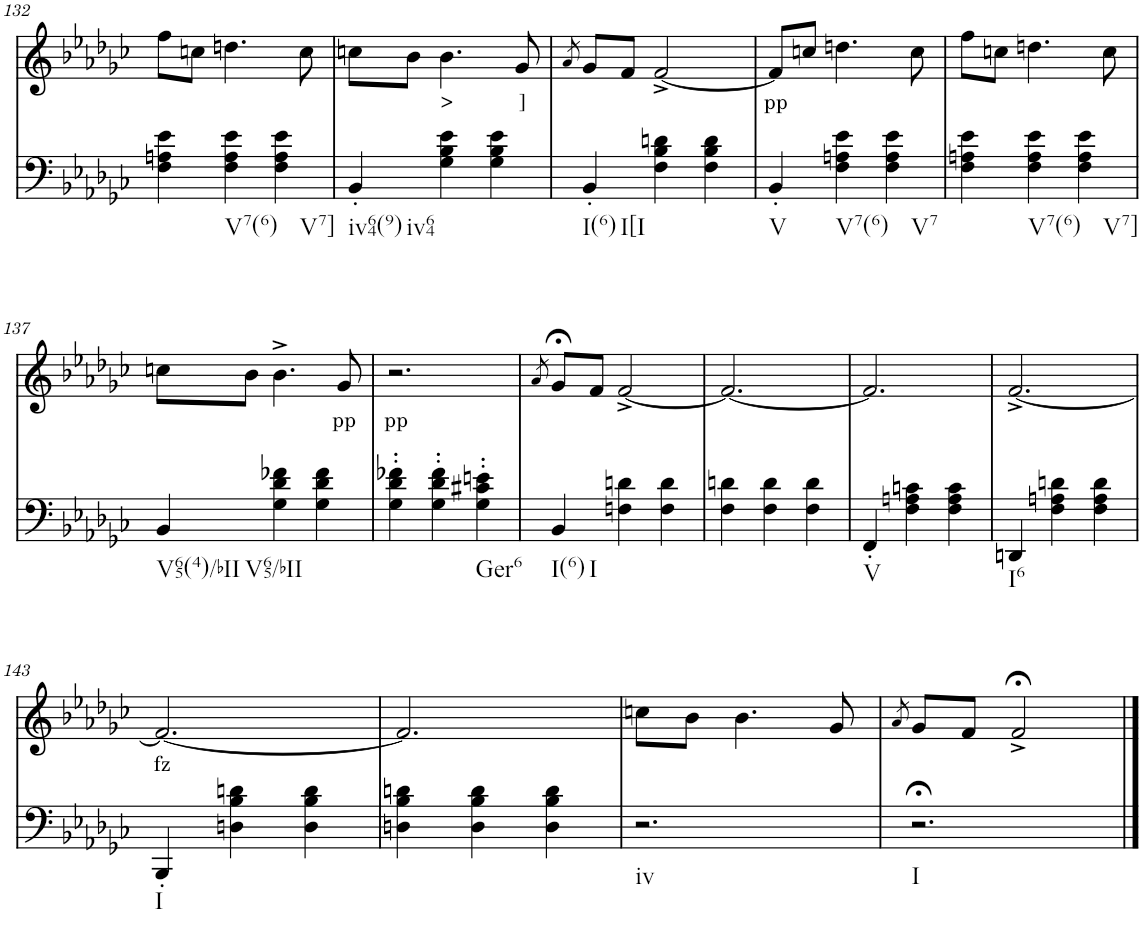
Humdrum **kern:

**kern	**kern	**text
*part2	*part1	*part1
*staff2	*staff1	*staff1
*I"piano	*I"piano	*
*I'Pno	*I'Pno	*
!!LO:PB:g=z
*clefF4	*clefG2	*
*k[b-e-a-d-g-c-]	*k[b-e-a-d-g-c-]	*
*e-:	*e-:	*
*M3/4	*M3/4	*
=132	=132	=132
4F\ 4An\ 4e-\	8ff\L	.
.	8ccn\J	.
!LO:TX:b:t=V7(6)	!	!
4F\ 4A\ 4e-\	4.ddn\	.
!LO:TX:b:t=V7]	!	!
4F\ 4A\ 4e-\	.	.
.	8cc\	.
=133	=133	=133
!LO:TX:b:t=iv64(9)	!	!
!LO:TX:b:t=iv64	!	!
4BB-'/	8ccn\L	.
.	8b-\J	.
!	!	!LO:LY:b
4G-\ 4B-\ 4e-\	4.b-\	>
4G-\ 4B-\ 4e-\	.	.
!	!	!LO:LY:b
.	8g-/	]
=134	=134	=134
.	8qa-/	.
!LO:TX:b:t=I(6)	!	!
!LO:TX:b:t=I[I	!	!
4BB-'/	8g-/L	.
.	8f/J	.
4F\ 4B-\ 4dn\	[2f^/	.
4F\ 4B-\ 4d\	.	.
=135	=135	=135
!LO:TX:b:t=V	!	!
!	!	!LO:LY:b
4BB-'/	8f/L]	pp
.	8ccn/J	.
!LO:TX:b:t=V7(6)	!	!
4F\ 4An\ 4e-\	4.ddn\	.
!LO:TX:b:t=V7	!	!
4F\ 4A\ 4e-\	.	.
.	8cc\	.
=136	=136	=136
4F\ 4An\ 4e-\	8ff\L	.
.	8ccn\J	.
!LO:TX:b:t=V7(6)	!	!
4F\ 4A\ 4e-\	4.ddn\	.
!LO:TX:b:t=V7]	!	!
4F\ 4A\ 4e-\	.	.
.	8cc\	.
!!LO:LB:g=z
=137	=137	=137
!LO:TX:b:t=V65(4)/bII	!	!
!LO:TX:b:t=V65/bII	!	!
4BB-/	8ccn\L	.
.	8b-\J	.
4G-\ 4d-\ 4f-X\	4.b-^\	.
4G-\ 4d-\ 4f-\	.	.
!	!	!LO:LY:b
.	8g-/	pp
=138	=138	=138
!	!	!LO:LY:b
4G-\' 4d-\' 4f-X\'	2.r	pp
4G-\' 4d-\' 4f-\'	.	.
!LO:TX:b:t=Ger6	!	!
4G-\' 4c#X\' 4en\'	.	.
=139	=139	=139
.	8qa-/	.
!LO:TX:b:t=I(6)	!	!
!LO:TX:b:t=I	!	!
4BB-/	8g-;</L	.
.	8f/J	.
4Fn\ 4dn\	[2f^/	.
4F\ 4d\	.	.
=140	=140	=140
4F\ 4dn\	2.f/_	.
4F\ 4d\	.	.
4F\ 4d\	.	.
=141	=141	=141
!LO:TX:b:t=V	!	!
4FF'/	2.f/]	.
4F\ 4An\ 4cn\	.	.
4F\ 4A\ 4c\	.	.
=142	=142	=142
!LO:TX:b:t=I6	!	!
4DDn/	[2.f^/	.
4F\ 4An\ 4dn\	.	.
4F\ 4A\ 4d\	.	.
!!LO:LB:g=z
=143	=143	=143
!LO:TX:b:t=I	!	!
!	!	!LO:LY:b
4BBB-'/	2.f/_	fz
4Dn\ 4B-\ 4dn\	.	.
4D\ 4B-\ 4d\	.	.
=144	=144	=144
4Dn\ 4B-\ 4dn\	2.f/]	.
4D\ 4B-\ 4d\	.	.
4D\ 4B-\ 4d\	.	.
=145	=145	=145
!LO:TX:b:t=iv	!	!
2.r	8ccn\L	.
.	8b-\J	.
.	4.b-\	.
.	8g-/	.
=146	=146	=146
.	8qa-/	.
!LO:TX:b:t=I	!	!
2.r;<	8g-/L	.
.	8f/J	.
.	2f;<^/	.
==	==	==
*-	*-	*-
